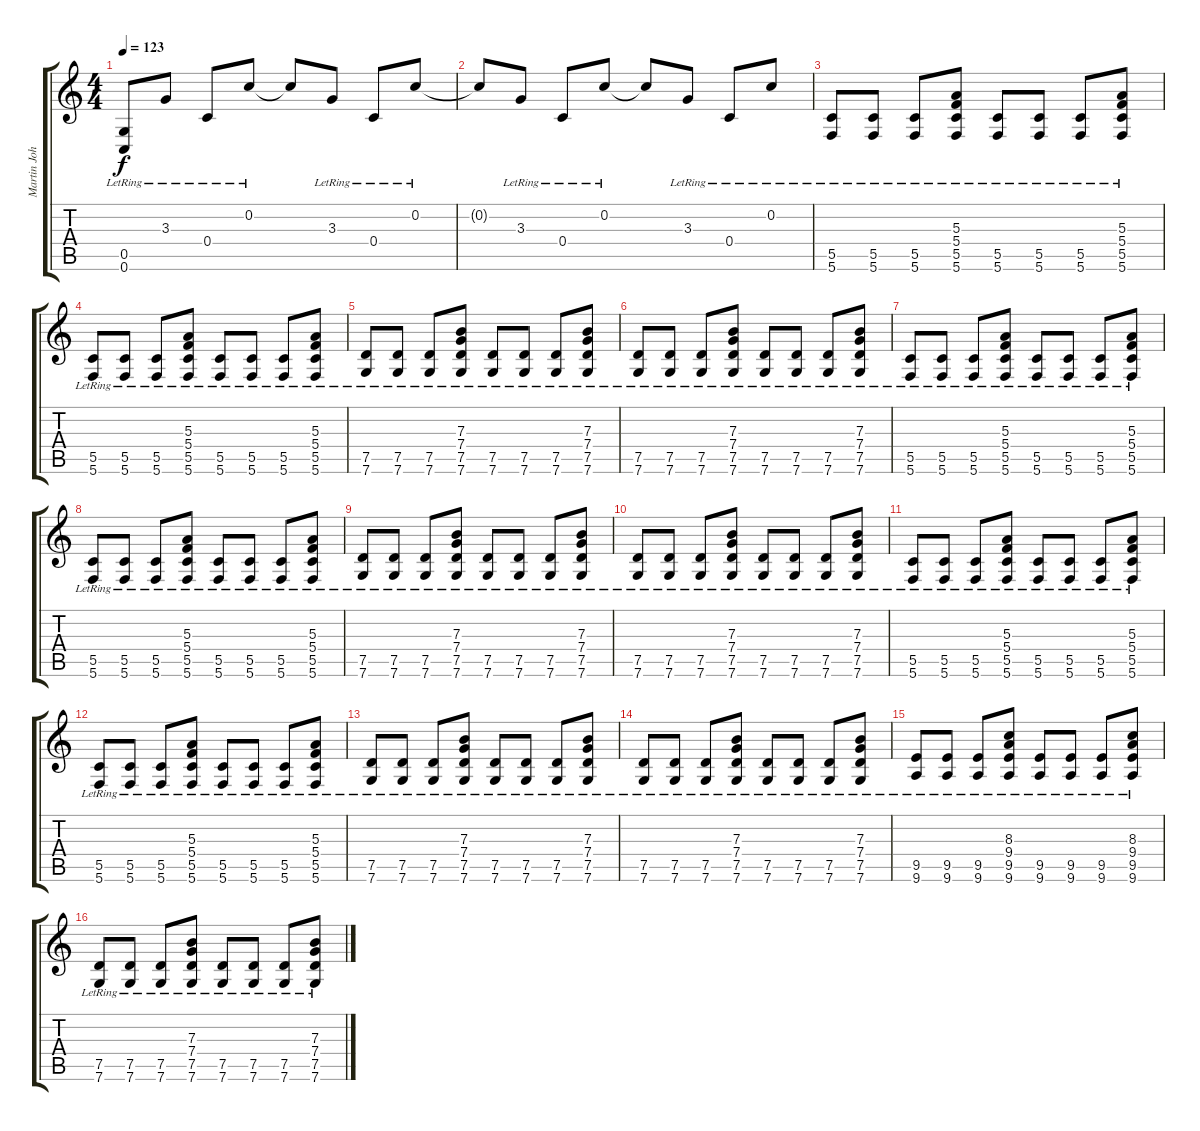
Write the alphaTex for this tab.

\track ("Martin Johnson - Rhythm Guitar" "Martin Joh") {instrument acousticguitarsteel}
\staff {score tabs}
\tuning (E4 C4 E3 C3 G2 C2) {hide}
\ts (4 4)
\tempo 123
\clef g2
\ks c
(0.5{lr} 0.6{lr}).8{dy f} 3.3{lr}.8 0.4{lr}.8 0.2{lr}.8 0.2{t}.8 3.3{lr}.8 0.4{lr}.8 0.2{lr}.8 |
0.2{t}.8 3.3{lr}.8 0.4{lr}.8 0.2{lr}.8 0.2{t}.8 3.3{lr}.8 0.4{lr}.8 0.2{lr}.8 |
(5.5{lr} 5.6{lr}).8 (5.5{lr} 5.6{lr}).8 (5.5{lr} 5.6{lr}).8 (5.3{lr} 5.4{lr} 5.5{lr} 5.6{lr}).8 (5.5{lr} 5.6{lr}).8 (5.5{lr} 5.6{lr}).8 (5.5{lr} 5.6{lr}).8 (5.3{lr} 5.4 5.5{lr} 5.6{lr}).8 |
(5.5{lr} 5.6{lr}).8 (5.5{lr} 5.6{lr}).8 (5.5{lr} 5.6{lr}).8 (5.3{lr} 5.4 5.5{lr} 5.6{lr}).8 (5.5{lr} 5.6{lr}).8 (5.5{lr} 5.6{lr}).8 (5.5{lr} 5.6{lr}).8 (5.3{lr} 5.4{lr} 5.5{lr} 5.6{lr}).8 |
(7.5{lr} 7.6{lr}).8 (7.5{lr} 7.6{lr}).8 (7.5{lr} 7.6{lr}).8 (7.3{lr} 7.4{lr} 7.5{lr} 7.6{lr}).8 (7.5{lr} 7.6{lr}).8 (7.5{lr} 7.6{lr}).8 (7.5{lr} 7.6{lr}).8 (7.3{lr} 7.4{lr} 7.5{lr} 7.6{lr}).8 |
(7.5{lr} 7.6{lr}).8 (7.5{lr} 7.6{lr}).8 (7.5{lr} 7.6{lr}).8 (7.3{lr} 7.4 7.5{lr} 7.6{lr}).8 (7.5{lr} 7.6{lr}).8 (7.5{lr} 7.6{lr}).8 (7.5{lr} 7.6{lr}).8 (7.3{lr} 7.4{lr} 7.5{lr} 7.6{lr}).8 |
(5.5{lr} 5.6{lr}).8 (5.5{lr} 5.6{lr}).8 (5.5{lr} 5.6{lr}).8 (5.3{lr} 5.4{lr} 5.5{lr} 5.6{lr}).8 (5.5{lr} 5.6{lr}).8 (5.5{lr} 5.6{lr}).8 (5.5{lr} 5.6{lr}).8 (5.3{lr} 5.4 5.5{lr} 5.6{lr}).8 |
(5.5{lr} 5.6{lr}).8 (5.5{lr} 5.6{lr}).8 (5.5{lr} 5.6{lr}).8 (5.3{lr} 5.4 5.5{lr} 5.6{lr}).8 (5.5{lr} 5.6{lr}).8 (5.5{lr} 5.6{lr}).8 (5.5{lr} 5.6{lr}).8 (5.3{lr} 5.4{lr} 5.5{lr} 5.6{lr}).8 |
(7.5{lr} 7.6{lr}).8 (7.5{lr} 7.6{lr}).8 (7.5{lr} 7.6{lr}).8 (7.3{lr} 7.4{lr} 7.5{lr} 7.6{lr}).8 (7.5{lr} 7.6{lr}).8 (7.5{lr} 7.6{lr}).8 (7.5{lr} 7.6{lr}).8 (7.3{lr} 7.4{lr} 7.5{lr} 7.6{lr}).8 |
(7.5{lr} 7.6{lr}).8 (7.5{lr} 7.6{lr}).8 (7.5{lr} 7.6{lr}).8 (7.3{lr} 7.4 7.5{lr} 7.6{lr}).8 (7.5{lr} 7.6{lr}).8 (7.5{lr} 7.6{lr}).8 (7.5{lr} 7.6{lr}).8 (7.3{lr} 7.4{lr} 7.5{lr} 7.6{lr}).8 |
(5.5{lr} 5.6{lr}).8 (5.5{lr} 5.6{lr}).8 (5.5{lr} 5.6{lr}).8 (5.3{lr} 5.4{lr} 5.5{lr} 5.6{lr}).8 (5.5{lr} 5.6{lr}).8 (5.5{lr} 5.6{lr}).8 (5.5{lr} 5.6{lr}).8 (5.3{lr} 5.4 5.5{lr} 5.6{lr}).8 |
(5.5{lr} 5.6{lr}).8 (5.5{lr} 5.6{lr}).8 (5.5{lr} 5.6{lr}).8 (5.3{lr} 5.4 5.5{lr} 5.6{lr}).8 (5.5{lr} 5.6{lr}).8 (5.5{lr} 5.6{lr}).8 (5.5{lr} 5.6{lr}).8 (5.3{lr} 5.4{lr} 5.5{lr} 5.6{lr}).8 |
(7.5{lr} 7.6{lr}).8 (7.5{lr} 7.6{lr}).8 (7.5{lr} 7.6{lr}).8 (7.3{lr} 7.4{lr} 7.5{lr} 7.6{lr}).8 (7.5{lr} 7.6{lr}).8 (7.5{lr} 7.6{lr}).8 (7.5{lr} 7.6{lr}).8 (7.3{lr} 7.4{lr} 7.5{lr} 7.6{lr}).8 |
(7.5{lr} 7.6{lr}).8 (7.5{lr} 7.6{lr}).8 (7.5{lr} 7.6{lr}).8 (7.3{lr} 7.4 7.5{lr} 7.6{lr}).8 (7.5{lr} 7.6{lr}).8 (7.5{lr} 7.6{lr}).8 (7.5{lr} 7.6{lr}).8 (7.3{lr} 7.4{lr} 7.5{lr} 7.6{lr}).8 |
(9.5{lr} 9.6{lr}).8 (9.5{lr} 9.6{lr}).8 (9.5{lr} 9.6{lr}).8 (8.3{lr} 9.4{lr} 9.5{lr} 9.6{lr}).8 (9.5{lr} 9.6{lr}).8 (9.5{lr} 9.6{lr}).8 (9.5{lr} 9.6{lr}).8 (8.3{lr} 9.4{lr} 9.5{lr} 9.6{lr}).8 |
(7.5{lr} 7.6{lr}).8 (7.5{lr} 7.6{lr}).8 (7.5{lr} 7.6{lr}).8 (7.3{lr} 7.4{lr} 7.5{lr} 7.6{lr}).8 (7.5{lr} 7.6{lr}).8 (7.5{lr} 7.6{lr}).8 (7.5{lr} 7.6{lr}).8 (7.3{lr} 7.4{lr} 7.5{lr} 7.6{lr}).8
